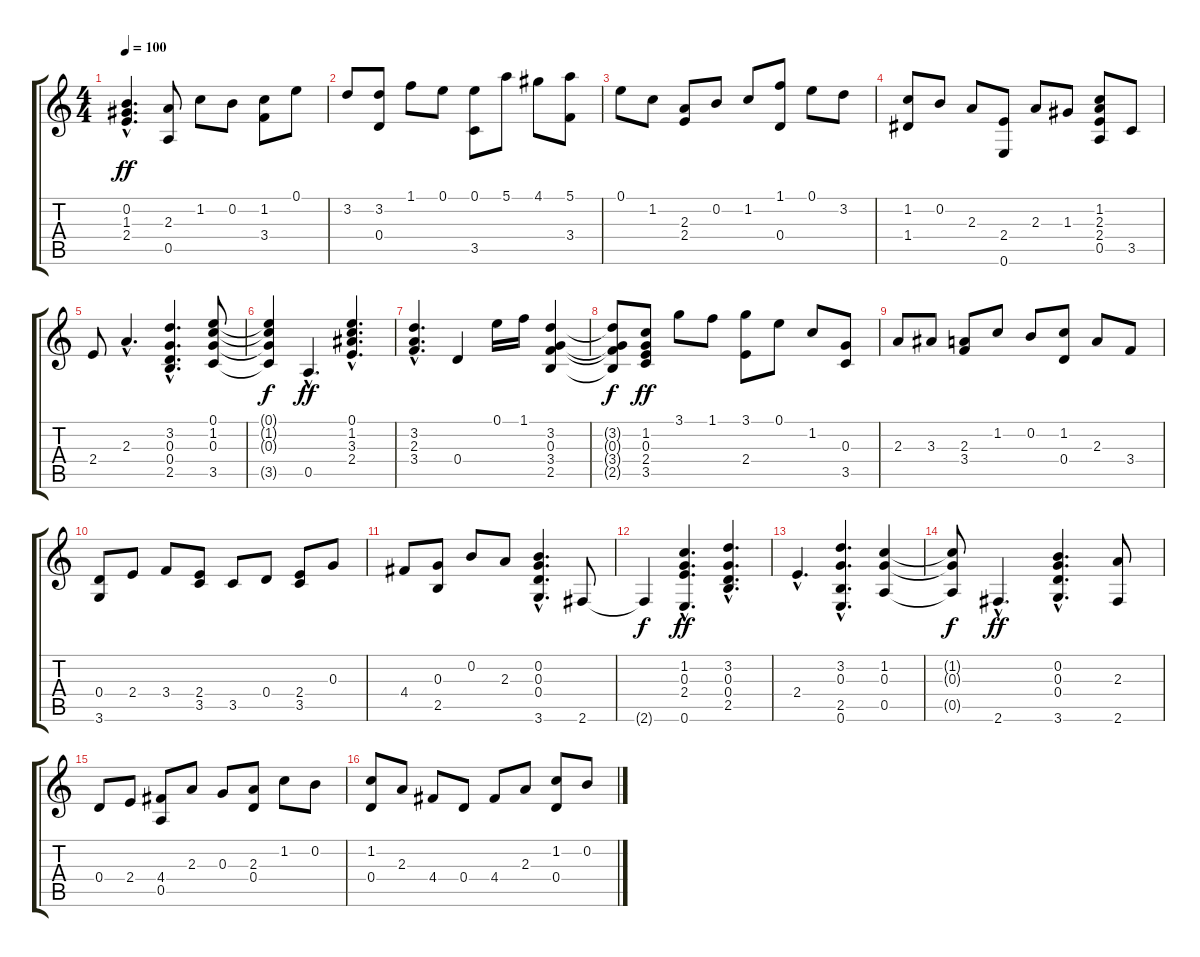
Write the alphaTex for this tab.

\track "" {instrument acousticguitarnylon}
\staff {score tabs}
\tuning (E4 B3 G3 D3 A2 E2) {hide}
\ts (4 4)
\tempo 100
\clef g2
\ks c
(0.2{hac} 1.3{hac} 2.4{hac}).4{d dy ff} (2.3 0.5).8 1.2.8 0.2.8 (1.2 3.4).8 0.1.8 |
3.2.8 (3.2 0.4).8 1.1.8 0.1.8 (0.1 3.5).8 5.1.8 4.1.8 (5.1 3.4).8 |
0.1.8 1.2.8 (2.3 2.4).8 0.2.8 1.2.8 (1.1 0.4).8 0.1.8 3.2.8 |
(1.2 1.4).8 0.2.8 2.3.8 (2.4 0.6).8 2.3.8 1.3.8 (1.2 2.3 2.4 0.5).8 3.5.8 |
2.4.8 2.3{hac}.4{d} (3.2{hac} 0.3{hac} 0.4{hac} 2.5{hac}).4{d} (0.1 1.2 0.3 3.5).8 |
(0.1{t} 1.2{t} 0.3{t} 3.5{t}).4{dy f} 0.5{hac}.4{d dy ff} (0.1{hac} 1.2{hac} 3.3{hac} 2.4{hac}).4{d} |
(3.2{hac} 2.3{hac} 3.4{hac}).4{d} 0.4.4 0.1.16 1.1.16 (3.2 0.3 3.4 2.5).4 |
(3.2{t} 0.3{t} 3.4{t} 2.5{t}).8{dy f} (1.2 0.3 2.4 3.5).8{dy ff} 3.1.8 1.1.8 (3.1 2.4).8 0.1.8 1.2.8 (0.3 3.5).8 |
2.3.8 3.3.8 (2.3 3.4).8 1.2.8 0.2.8 (1.2 0.4).8 2.3.8 3.4.8 |
(0.4 3.6).8 2.4.8 3.4.8 (2.4 3.5).8 3.5.8 0.4.8 (2.4 3.5).8 0.3.8 |
4.4.8 (0.3 2.5).8 0.2.8 2.3.8 (0.2{hac} 0.3{hac} 0.4{hac} 3.6{hac}).4{d} 2.6.8 |
2.6{t}.4{dy f} (1.2{hac} 0.3{hac} 2.4{hac} 0.6{hac}).4{d dy ff} (3.2{hac} 0.3{hac} 0.4{hac} 2.5{hac}).4{d} |
2.4{hac}.4{d} (3.2{hac} 0.3{hac} 2.5{hac} 0.6{hac}).4{d} (1.2 0.3 0.5).4 |
(1.2{t} 0.3{t} 0.5{t}).8{dy f} 2.6{hac}.4{d dy ff} (0.2{hac} 0.3{hac} 0.4{hac} 3.6{hac}).4{d} (2.3 2.6).8 |
0.4.8 2.4.8 (4.4 0.5).8 2.3.8 0.3.8 (2.3 0.4).8 1.2.8 0.2.8 |
(1.2 0.4).8 2.3.8 4.4.8 0.4.8 4.4.8 2.3.8 (1.2 0.4).8 0.2.8
